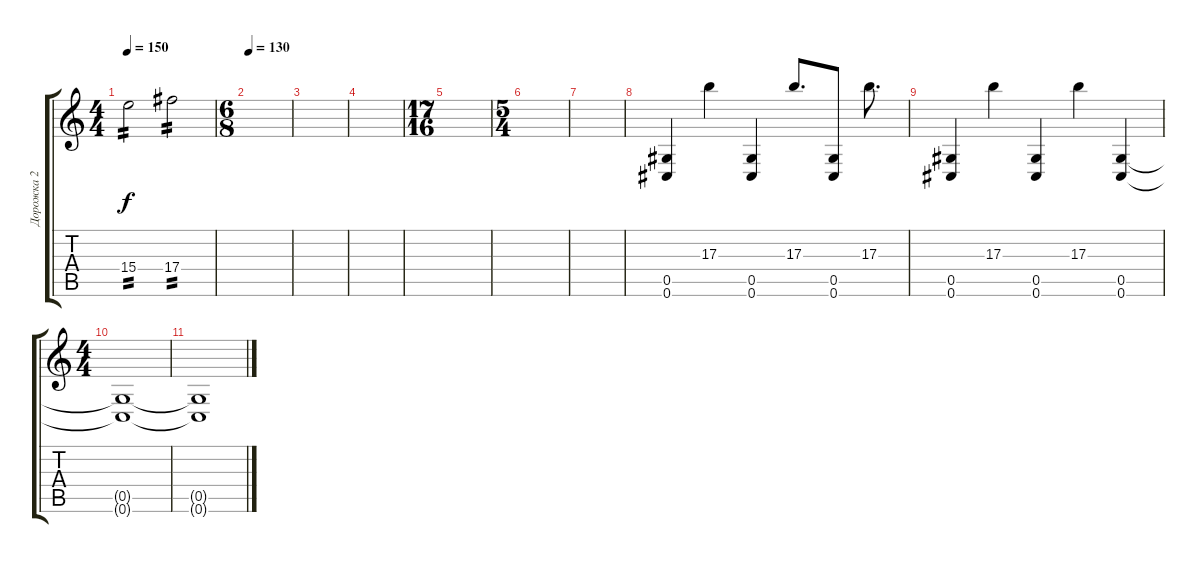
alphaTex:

\track ("Дорожка 2" "Дорожка 2") {instrument distortionguitar}
\staff {score tabs}
\tuning (Eb4 Bb3 Gb3 Db3 Ab2 Db2) {hide}
\ts (4 4)
\tempo 150
\clef g2
\ks c
15.4.2{tp 2 dy f} 17.4.2{tp 2} |
\ts (6 8)
\tempo 130
|
|
|
\ts (17 16)
|
\ts (5 4)
|
|
(0.5 0.6).4{volume 9 balance 16} 17.3.4 (0.5 0.6).4 17.3.8{d} (0.5 0.6).8 17.3.8{d} |
(0.5 0.6).4 17.3.4 (0.5 0.6).4 17.3.4 (0.5 0.6).4 |
\ts (4 4)
(0.5{t} 0.6{t}).1 |
(0.5{t} 0.6{t}).1
